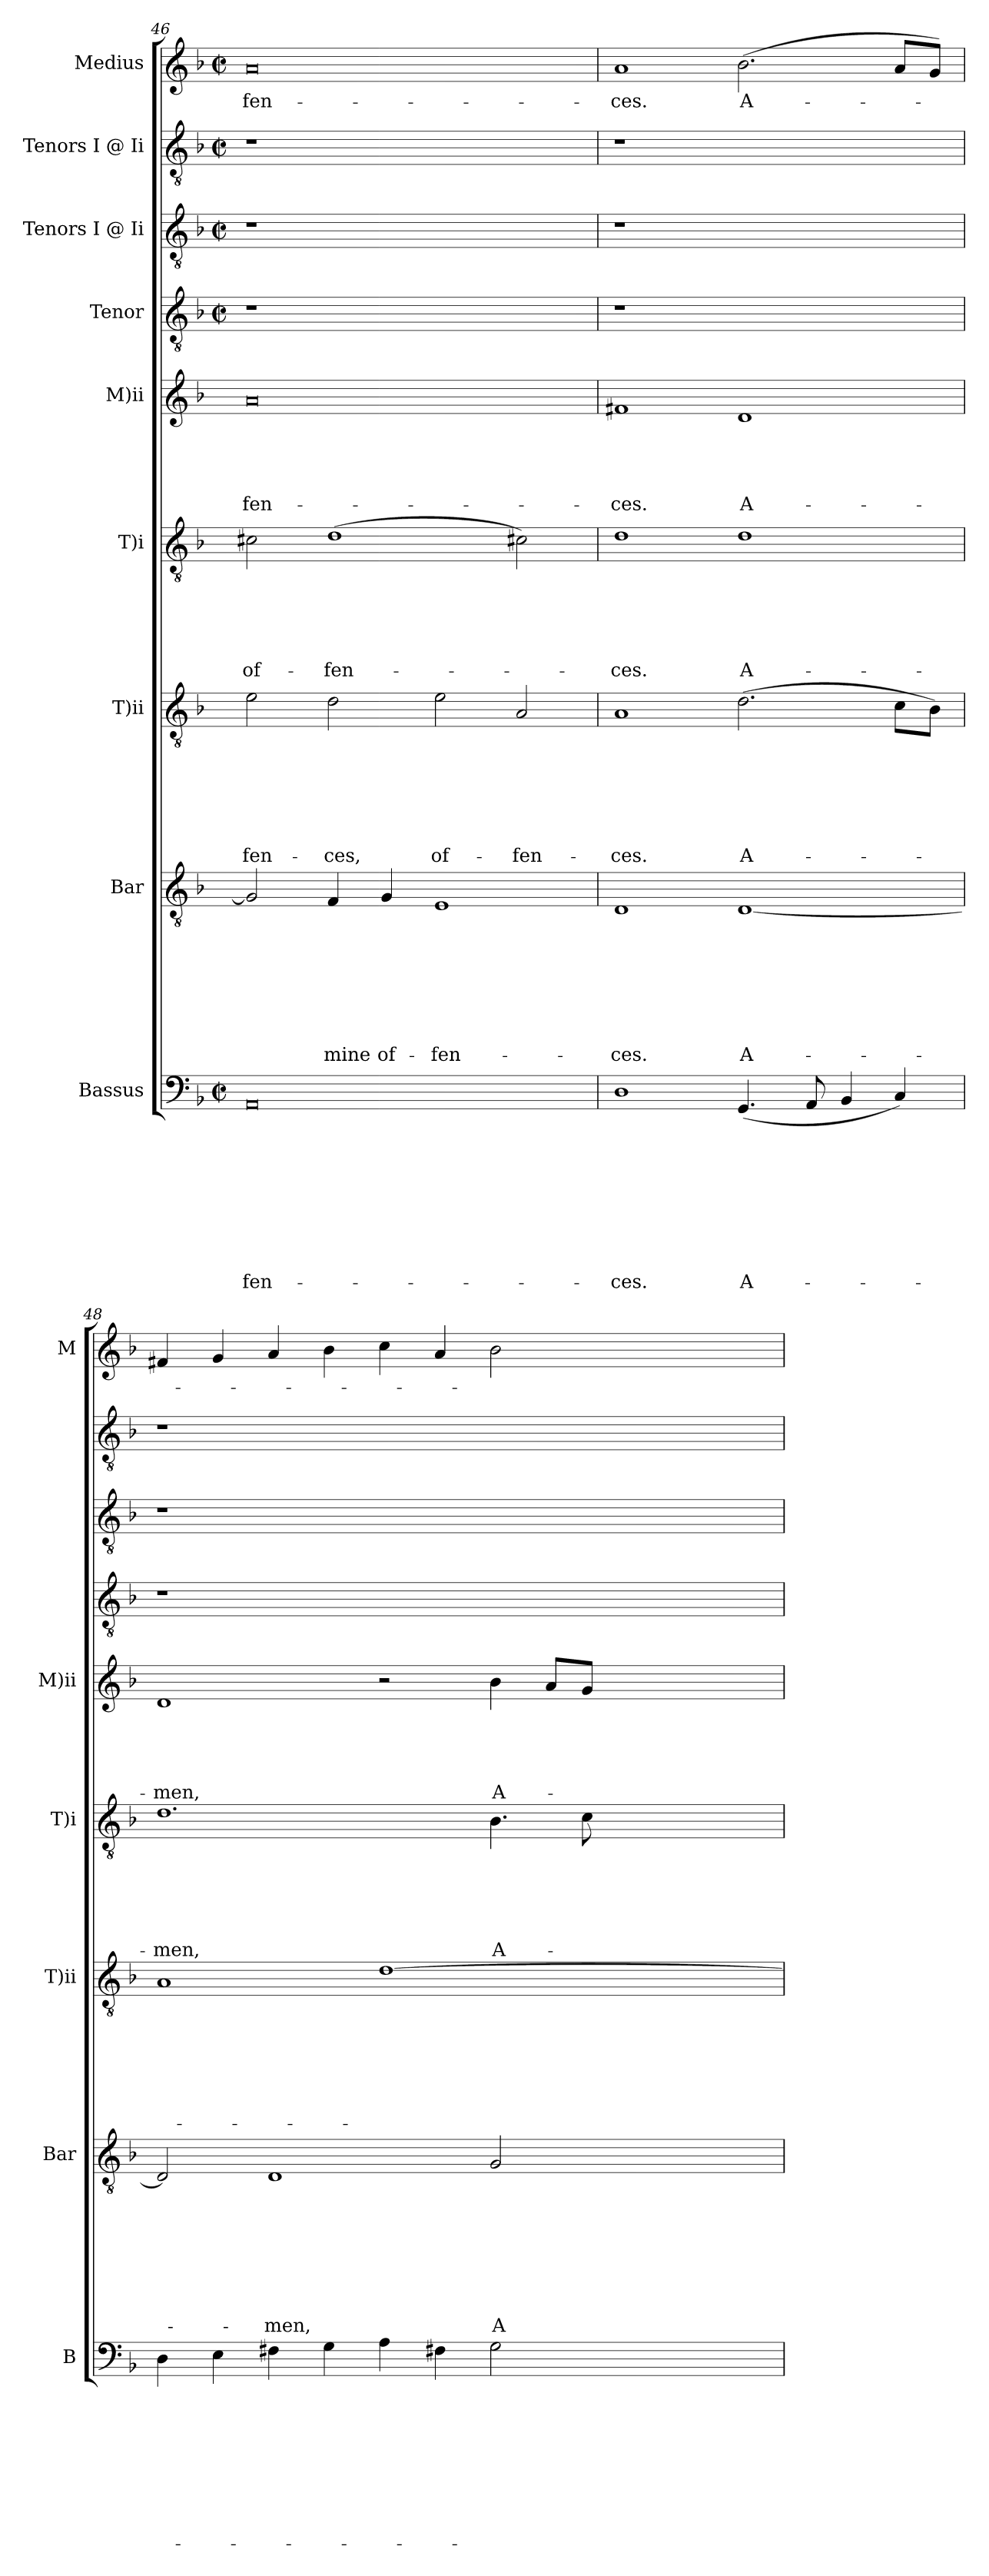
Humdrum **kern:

**kern	**text	**text	**text	**text	**text	**text	**text	**text	**text	**kern	**text	**text	**text	**text	**text	**text	**text	**text	**kern	**text	**text	**text	**text	**text	**text	**text	**kern	**text	**text	**text	**text	**text	**text	**kern	**text	**text	**text	**text	**text	**kern	**kern	**kern	**kern	**text
*part9	*part9	*part9	*part9	*part9	*part9	*part9	*part9	*part9	*part9	*part8	*part8	*part8	*part8	*part8	*part8	*part8	*part8	*part8	*part7	*part7	*part7	*part7	*part7	*part7	*part7	*part7	*part6	*part6	*part6	*part6	*part6	*part6	*part6	*part5	*part5	*part5	*part5	*part5	*part5	*part4	*part3	*part2	*part1	*part1
*staff9	*staff9	*staff9	*staff9	*staff9	*staff9	*staff9	*staff9	*staff9	*staff9	*staff8	*staff8	*staff8	*staff8	*staff8	*staff8	*staff8	*staff8	*staff8	*staff7	*staff7	*staff7	*staff7	*staff7	*staff7	*staff7	*staff7	*staff6	*staff6	*staff6	*staff6	*staff6	*staff6	*staff6	*staff5	*staff5	*staff5	*staff5	*staff5	*staff5	*staff4	*staff3	*staff2	*staff1	*staff1
*I"Bassus	*	*	*	*	*	*	*	*	*	*I"Bar	*	*	*	*	*	*	*	*	*I"T)ii	*	*	*	*	*	*	*	*I"T)i	*	*	*	*	*	*	*I"M)ii	*	*	*	*	*	*I"Tenor	*I"Tenors I @ Ii	*I"Tenors I @ Ii	*I"Medius	*
*I'B	*	*	*	*	*	*	*	*	*	*I'Bar	*	*	*	*	*	*	*	*	*I'T)ii	*	*	*	*	*	*	*	*I'T)i	*	*	*	*	*	*	*I'M)ii	*	*	*	*	*	*	*	*	*I'M	*
*clefF4	*	*	*	*	*	*	*	*	*	*clefGv2	*	*	*	*	*	*	*	*	*clefGv2	*	*	*	*	*	*	*	*clefGv2	*	*	*	*	*	*	*clefG2	*	*	*	*	*	*clefGv2	*clefGv2	*clefGv2	*clefG2	*
*k[b-]	*	*	*	*	*	*	*	*	*	*k[b-]	*	*	*	*	*	*	*	*	*k[b-]	*	*	*	*	*	*	*	*k[b-]	*	*	*	*	*	*	*k[b-]	*	*	*	*	*	*k[b-]	*k[b-]	*k[b-]	*k[b-]	*
*F:	*	*	*	*	*	*	*	*	*	*F:	*	*	*	*	*	*	*	*	*F:	*	*	*	*	*	*	*	*F:	*	*	*	*	*	*	*F:	*	*	*	*	*	*F:	*F:	*F:	*F:	*
*M2/2	*	*	*	*	*	*	*	*	*	*	*	*	*	*	*	*	*	*	*	*	*	*	*	*	*	*	*	*	*	*	*	*	*	*	*	*	*	*	*	*M2/2	*M2/2	*M2/2	*M2/2	*
*met(c|)	*	*	*	*	*	*	*	*	*	*	*	*	*	*	*	*	*	*	*	*	*	*	*	*	*	*	*	*	*	*	*	*	*	*	*	*	*	*	*	*met(c|)	*met(c|)	*met(c|)	*met(c|)	*
=46	=46	=46	=46	=46	=46	=46	=46	=46	=46	=46	=46	=46	=46	=46	=46	=46	=46	=46	=46	=46	=46	=46	=46	=46	=46	=46	=46	=46	=46	=46	=46	=46	=46	=46	=46	=46	=46	=46	=46	=46	=46	=46	=46	=46
!	!	!	!	!	!	!	!	!	!LO:LY:b	!	!	!	!	!	!	!	!	!	!	!	!	!	!	!	!	!LO:LY:b	!	!	!	!	!	!	!LO:LY:b	!	!	!	!	!	!LO:LY:b	!	!	!	!	!LO:LY:b
0AA	.	.	.	.	.	.	.	.	-fen-	2G/]	.	.	.	.	.	.	.	.	2e\	.	.	.	.	.	.	-fen-	2c#X\	.	.	.	.	.	of-	0a	.	.	.	.	-fen-	1r	1r	1r	0a	-fen-
!	!	!	!	!	!	!	!	!	!	!	!	!	!	!	!	!	!	!LO:LY:b	!	!	!	!	!	!	!	!LO:LY:b	!	!	!	!	!	!	!LO:LY:b	!	!	!	!	!	!	!	!	!	!	!
.	.	.	.	.	.	.	.	.	.	4F/	.	.	.	.	.	.	.	mine	2d\	.	.	.	.	.	.	-ces,	(>1d	.	.	.	.	.	-fen-	.	.	.	.	.	.	.	.	.	.	.
!	!	!	!	!	!	!	!	!	!	!	!	!	!	!	!	!	!	!LO:LY:b	!	!	!	!	!	!	!	!	!	!	!	!	!	!	!	!	!	!	!	!	!	!	!	!	!	!
.	.	.	.	.	.	.	.	.	.	4G/	.	.	.	.	.	.	.	of-	.	.	.	.	.	.	.	.	.	.	.	.	.	.	.	.	.	.	.	.	.	.	.	.	.	.
!	!	!	!	!	!	!	!	!	!	!	!	!	!	!	!	!	!	!LO:LY:b:rj	!	!	!	!	!	!	!	!LO:LY:b	!	!	!	!	!	!	!	!	!	!	!	!	!	!	!	!	!	!
.	.	.	.	.	.	.	.	.	.	1E	.	.	.	.	.	.	.	-fen-	2e\	.	.	.	.	.	.	of-	.	.	.	.	.	.	.	.	.	.	.	.	.	1ryy	1ryy	1ryy	.	.
!	!	!	!	!	!	!	!	!	!	!	!	!	!	!	!	!	!	!	!	!	!	!	!	!	!	!LO:LY:b	!	!	!	!	!	!	!	!	!	!	!	!	!	!	!	!	!	!
.	.	.	.	.	.	.	.	.	.	.	.	.	.	.	.	.	.	.	2A/	.	.	.	.	.	.	-fen-	2c#X\)	.	.	.	.	.	.	.	.	.	.	.	.	.	.	.	.	.
=47	=47	=47	=47	=47	=47	=47	=47	=47	=47	=47	=47	=47	=47	=47	=47	=47	=47	=47	=47	=47	=47	=47	=47	=47	=47	=47	=47	=47	=47	=47	=47	=47	=47	=47	=47	=47	=47	=47	=47	=47	=47	=47	=47	=47
!	!	!	!	!	!	!	!	!	!LO:LY:b	!	!	!	!	!	!	!	!	!LO:LY:b	!	!	!	!	!	!	!	!LO:LY:b	!	!	!	!	!	!	!LO:LY:b	!	!	!	!	!	!LO:LY:b	!	!	!	!	!LO:LY:b
1D	.	.	.	.	.	.	.	.	-ces.	1D	.	.	.	.	.	.	.	-ces.	1A	.	.	.	.	.	.	-ces.	1d	.	.	.	.	.	-ces.	1f#X	.	.	.	.	-ces.	1r	1r	1r	1a	-ces.
!	!	!	!	!	!	!	!	!	!LO:LY:b	!	!	!	!	!	!	!	!	!LO:LY:b	!	!	!	!	!	!	!	!LO:LY:b	!	!	!	!	!	!	!LO:LY:b	!	!	!	!	!	!LO:LY:b	!	!	!	!	!LO:LY:b
(4.GG/	.	.	.	.	.	.	.	.	A-	[>1D	.	.	.	.	.	.	.	A-	(>2.d\	.	.	.	.	.	.	A-	1d	.	.	.	.	.	A-	1d	.	.	.	.	A-	1ryy	1ryy	1ryy	(>2.b-\	A-
8AA/	.	.	.	.	.	.	.	.	.	.	.	.	.	.	.	.	.	.	.	.	.	.	.	.	.	.	.	.	.	.	.	.	.	.	.	.	.	.	.	.	.	.	.	.
4BB-/	.	.	.	.	.	.	.	.	.	.	.	.	.	.	.	.	.	.	.	.	.	.	.	.	.	.	.	.	.	.	.	.	.	.	.	.	.	.	.	.	.	.	.	.
4C/)	.	.	.	.	.	.	.	.	.	.	.	.	.	.	.	.	.	.	8c\L	.	.	.	.	.	.	.	.	.	.	.	.	.	.	.	.	.	.	.	.	.	.	.	8a/L	.
.	.	.	.	.	.	.	.	.	.	.	.	.	.	.	.	.	.	.	8B-\J)	.	.	.	.	.	.	.	.	.	.	.	.	.	.	.	.	.	.	.	.	.	.	.	8g/J)	.
!!LO:PB:g=z
=48	=48	=48	=48	=48	=48	=48	=48	=48	=48	=48	=48	=48	=48	=48	=48	=48	=48	=48	=48	=48	=48	=48	=48	=48	=48	=48	=48	=48	=48	=48	=48	=48	=48	=48	=48	=48	=48	=48	=48	=48	=48	=48	=48	=48
!	!	!	!	!	!	!	!	!	!	!	!	!	!	!	!	!	!	!	!	!	!	!	!	!	!	!	!	!	!	!	!	!	!LO:LY:b	!	!	!	!	!	!LO:LY:b	!	!	!	!	!
4D\	.	.	.	.	.	.	.	.	.	2D/]	.	.	.	.	.	.	.	.	1A	.	.	.	.	.	.	.	1.d	.	.	.	.	.	-men,	1d	.	.	.	.	-men,	1r	1r	1r	4f#X/	.
4E\	.	.	.	.	.	.	.	.	.	.	.	.	.	.	.	.	.	.	.	.	.	.	.	.	.	.	.	.	.	.	.	.	.	.	.	.	.	.	.	.	.	.	4g/	.
!	!	!	!	!	!	!	!	!	!	!	!	!	!	!	!	!	!	!LO:LY:b	!	!	!	!	!	!	!	!	!	!	!	!	!	!	!	!	!	!	!	!	!	!	!	!	!	!
4F#X\	.	.	.	.	.	.	.	.	.	1D	.	.	.	.	.	.	.	-men,	.	.	.	.	.	.	.	.	.	.	.	.	.	.	.	.	.	.	.	.	.	.	.	.	4a/	.
4G\	.	.	.	.	.	.	.	.	.	.	.	.	.	.	.	.	.	.	.	.	.	.	.	.	.	.	.	.	.	.	.	.	.	.	.	.	.	.	.	.	.	.	4b-\	.
4A\	.	.	.	.	.	.	.	.	.	.	.	.	.	.	.	.	.	.	[>1d	.	.	.	.	.	.	.	.	.	.	.	.	.	.	2r	.	.	.	.	.	1ryy	1ryy	1ryy	4cc\	.
4F#X\	.	.	.	.	.	.	.	.	.	.	.	.	.	.	.	.	.	.	.	.	.	.	.	.	.	.	.	.	.	.	.	.	.	.	.	.	.	.	.	.	.	.	4a/	.
!	!	!	!	!	!	!	!	!	!	!	!	!	!	!	!	!	!	!LO:LY:b	!	!	!	!	!	!	!	!	!	!	!	!	!	!	!LO:LY:b	!	!	!	!	!	!LO:LY:b	!	!	!	!	!
2G\	.	.	.	.	.	.	.	.	.	2G/	.	.	.	.	.	.	.	A-	.	.	.	.	.	.	.	.	4.B-\	.	.	.	.	.	A-	4b-\	.	.	.	.	A-	.	.	.	2b-\	.
.	.	.	.	.	.	.	.	.	.	.	.	.	.	.	.	.	.	.	.	.	.	.	.	.	.	.	.	.	.	.	.	.	.	8a/L	.	.	.	.	.	.	.	.	.	.
.	.	.	.	.	.	.	.	.	.	.	.	.	.	.	.	.	.	.	.	.	.	.	.	.	.	.	8c\	.	.	.	.	.	.	8g/J	.	.	.	.	.	.	.	.	.	.
=	=	=	=	=	=	=	=	=	=	=	=	=	=	=	=	=	=	=	=	=	=	=	=	=	=	=	=	=	=	=	=	=	=	=	=	=	=	=	=	=	=	=	=	=
*-	*-	*-	*-	*-	*-	*-	*-	*-	*-	*-	*-	*-	*-	*-	*-	*-	*-	*-	*-	*-	*-	*-	*-	*-	*-	*-	*-	*-	*-	*-	*-	*-	*-	*-	*-	*-	*-	*-	*-	*-	*-	*-	*-	*-
